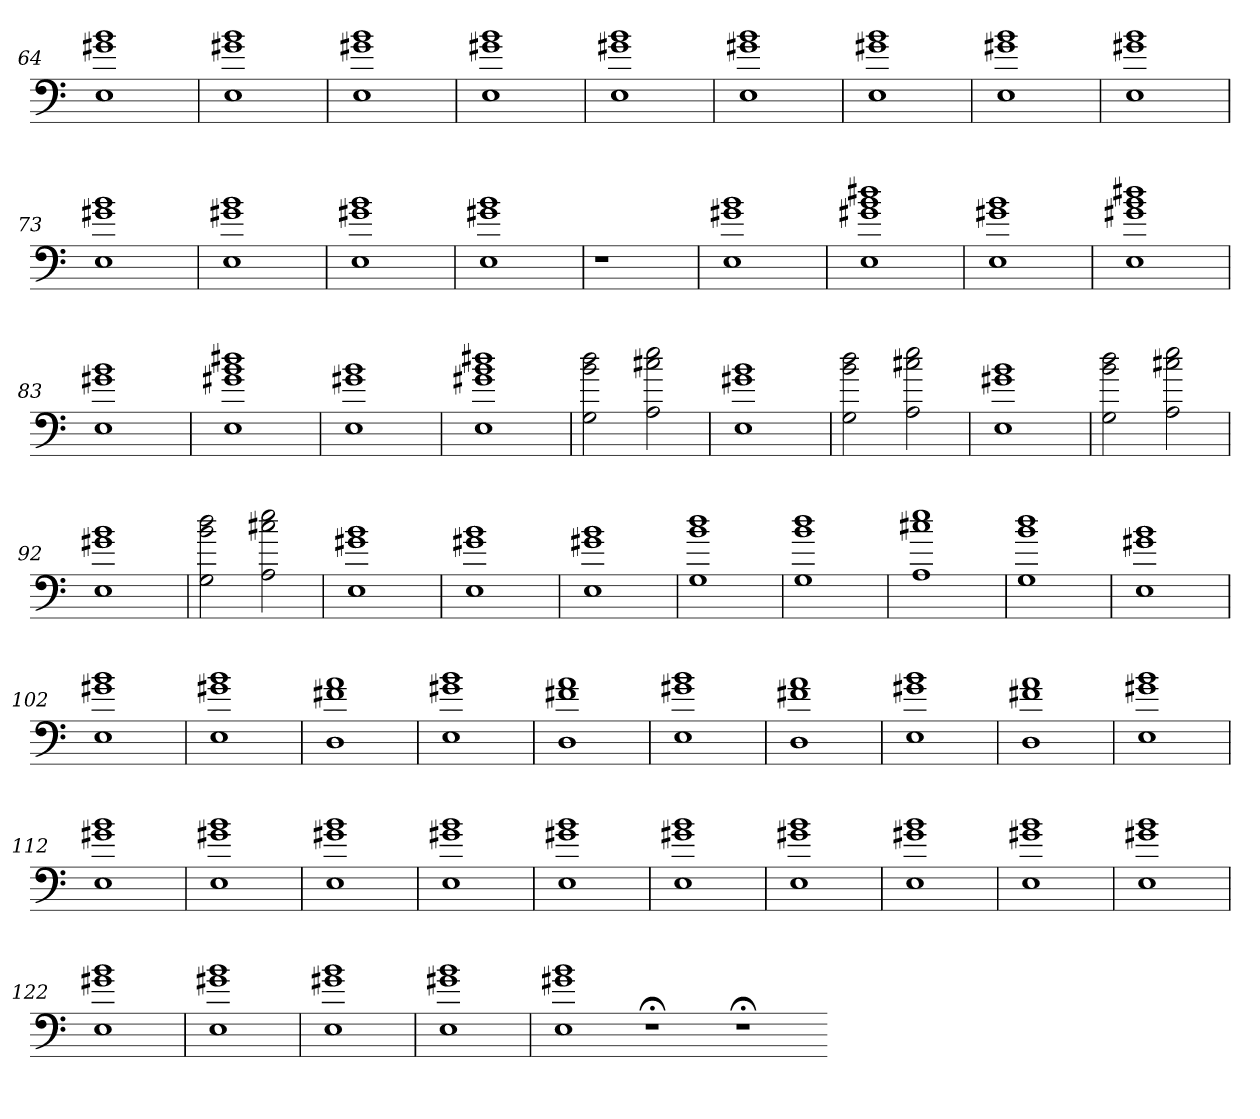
**kern
*part1
*staff1
=64
1E 1g#X 1b
=65
1E 1g#X 1b
=66
1E 1g#X 1b
=67
1E 1g#X 1b
=68
1E 1g#X 1b
=69
1E 1g#X 1b
=70
1E 1g#X 1b
=71
1E 1g#X 1b
=72
1E 1g#X 1b
=73
1E 1g#X 1b
=74
1E 1g#X 1b
=75
1E 1g#X 1b
=76
1E 1g#X 1b
=77
1r
=78
1r
=79
1E 1g#X 1b
=80
1E 1g#X 1b 1dd#X
=81
1E 1g#X 1b
=82
1E 1g#X 1b 1dd#X
=83
1E 1g#X 1b
=84
1E 1g#X 1b 1dd#X
=85
1E 1g#X 1b
=86
1E 1g#X 1b 1dd#X
=87
2G 2b 2dd
2A 2cc#X 2ee
=88
1E 1g#X 1b
=89
2G 2b 2dd
2A 2cc#X 2ee
=90
1E 1g#X 1b
=91
2G 2b 2dd
2A 2cc#X 2ee
=92
1E 1g#X 1b
=93
2G 2b 2dd
2A 2cc#X 2ee
=94
1E 1g#X 1b
=95
1E 1g#X 1b
=96
1E 1g#X 1b
=97
1G 1b 1dd
=98
1G 1b 1dd
=99
1A 1cc#X 1ee
=100
1G 1b 1dd
=101
1E 1g#X 1b
=102
1E 1g#X 1b
=103
1E 1g#X 1b
=104
1D 1f#X 1a
=105
1E 1g#X 1b
=106
1D 1f#X 1a
=107
1E 1g#X 1b
=108
1D 1f#X 1a
=109
1E 1g#X 1b
=110
1D 1f#X 1a
=111
1E 1g#X 1b
=112
1E 1g#X 1b
=113
1E 1g#X 1b
=114
1E 1g#X 1b
=115
1E 1g#X 1b
=116
1E 1g#X 1b
=117
1E 1g#X 1b
=118
1E 1g#X 1b
=119
1E 1g#X 1b
=120
1E 1g#X 1b
=121
1E 1g#X 1b
=122
1E 1g#X 1b
=123
1E 1g#X 1b
=124
1E 1g#X 1b
=125
1E 1g#X 1b
=126
1E 1g#X 1b
1r;<
1r;<
=-
*-
